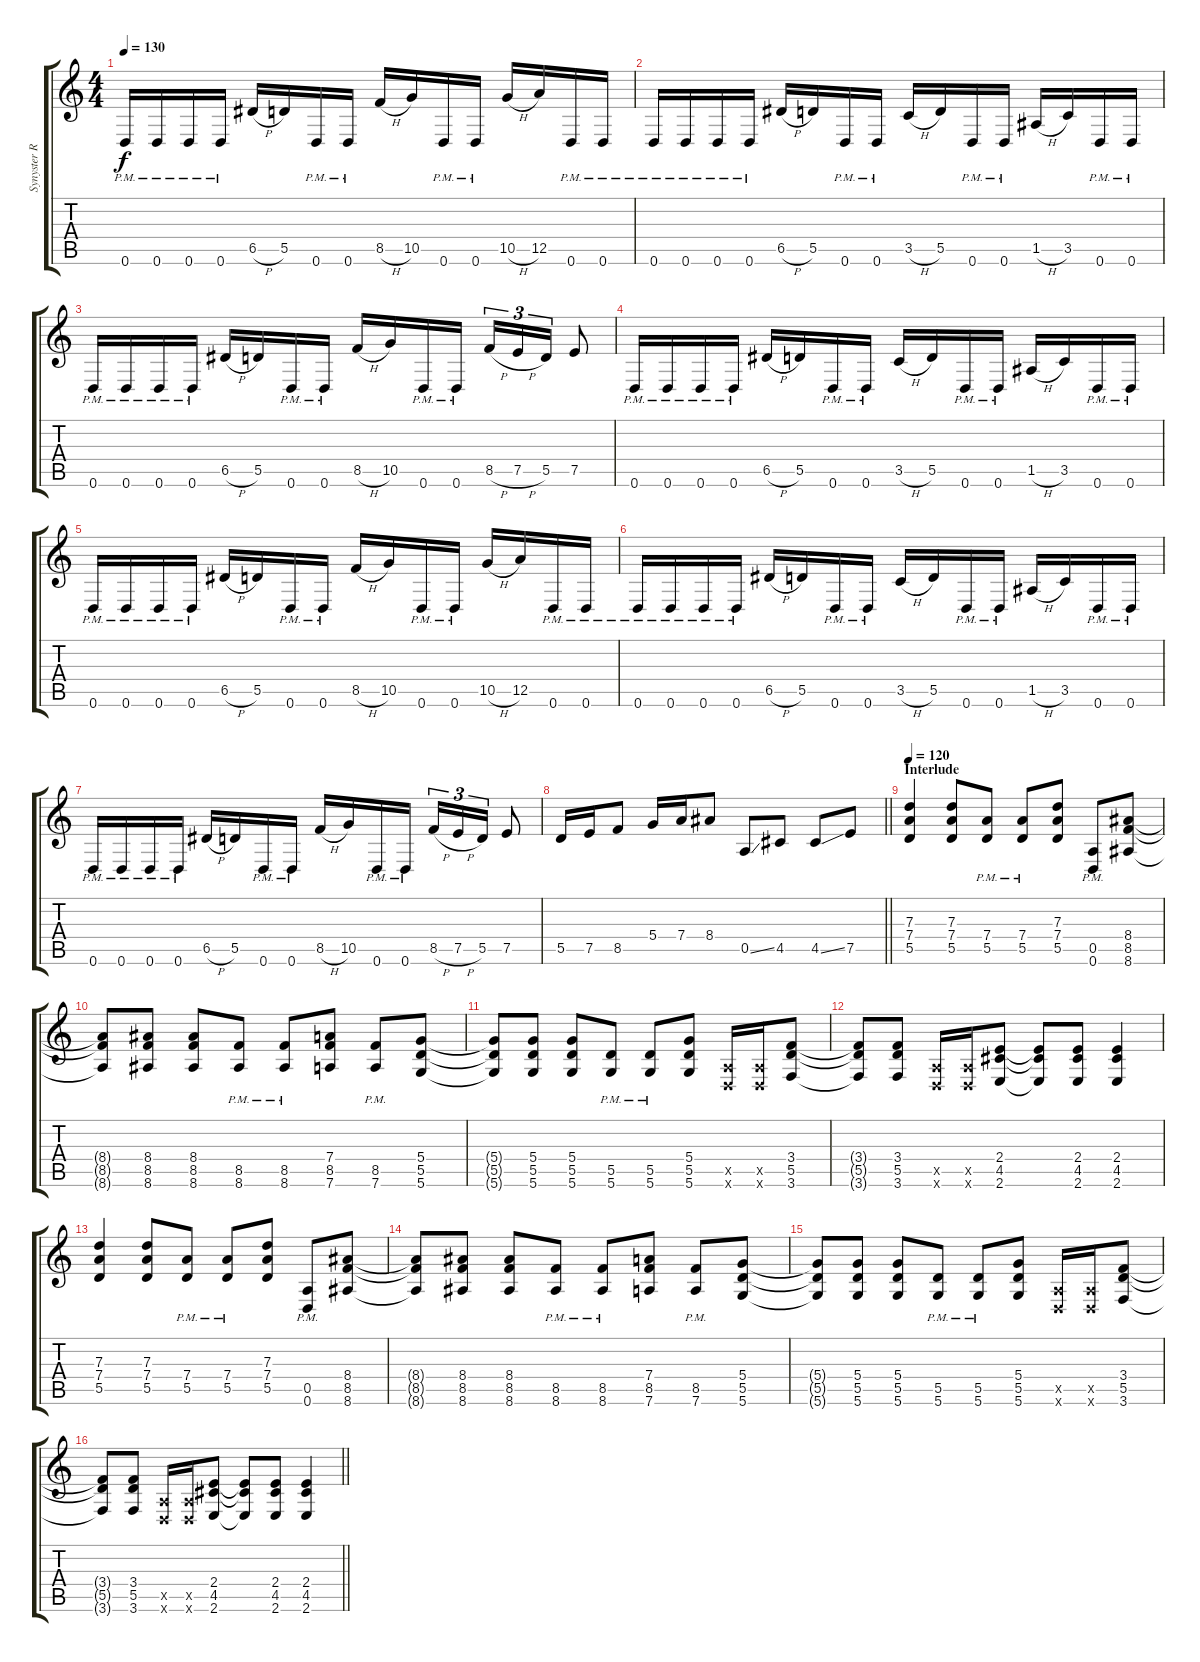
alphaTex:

\track ("Synyster Rythem" "Synyster R") {instrument distortionguitar}
\staff {score tabs}
\tuning (E4 B3 G3 D3 A2 D2) {hide}
\ts (4 4)
\tempo 130
\clef g2
\ks c
0.6{pm}.16{dy f} 0.6{pm}.16 0.6{pm}.16 0.6{pm}.16 6.5{h}.16 5.5.16 0.6{pm}.16 0.6{pm}.16 8.5{h}.16 10.5.16 0.6{pm}.16 0.6{pm}.16 10.5{h}.16 12.5.16 0.6{pm}.16 0.6{pm}.16 |
0.6{pm}.16 0.6{pm}.16 0.6{pm}.16 0.6{pm}.16 6.5{h}.16 5.5.16 0.6{pm}.16 0.6{pm}.16 3.5{h}.16 5.5.16 0.6{pm}.16 0.6{pm}.16 1.5{h}.16 3.5.16 0.6{pm}.16 0.6{pm}.16 |
0.6{pm}.16 0.6{pm}.16 0.6{pm}.16 0.6{pm}.16 6.5{h}.16 5.5.16 0.6{pm}.16 0.6{pm}.16 8.5{h}.16 10.5.16 0.6{pm}.16 0.6{pm}.16 8.5{h}.16{tu (3 2)} 7.5{h}.16{tu (3 2)} 5.5.16{tu (3 2)} 7.5.8 |
0.6{pm}.16 0.6{pm}.16 0.6{pm}.16 0.6{pm}.16 6.5{h}.16 5.5.16 0.6{pm}.16 0.6{pm}.16 3.5{h}.16 5.5.16 0.6{pm}.16 0.6{pm}.16 1.5{h}.16 3.5.16 0.6{pm}.16 0.6{pm}.16 |
0.6{pm}.16 0.6{pm}.16 0.6{pm}.16 0.6{pm}.16 6.5{h}.16 5.5.16 0.6{pm}.16 0.6{pm}.16 8.5{h}.16 10.5.16 0.6{pm}.16 0.6{pm}.16 10.5{h}.16 12.5.16 0.6{pm}.16 0.6{pm}.16 |
0.6{pm}.16 0.6{pm}.16 0.6{pm}.16 0.6{pm}.16 6.5{h}.16 5.5.16 0.6{pm}.16 0.6{pm}.16 3.5{h}.16 5.5.16 0.6{pm}.16 0.6{pm}.16 1.5{h}.16 3.5.16 0.6{pm}.16 0.6{pm}.16 |
0.6{pm}.16 0.6{pm}.16 0.6{pm}.16 0.6{pm}.16 6.5{h}.16 5.5.16 0.6{pm}.16 0.6{pm}.16 8.5{h}.16 10.5.16 0.6{pm}.16 0.6{pm}.16 8.5{h}.16{tu (3 2)} 7.5{h}.16{tu (3 2)} 5.5.16{tu (3 2)} 7.5.8 |
\barLineRight lightlight
5.5.16 7.5.16 8.5.8 5.4.16 7.4.16 8.4.8 0.5{ss}.8 4.5.8 4.5{ss}.8 7.5.8{volume 13 balance 12} |
\section ("" "Interlude")
\tempo 120
(7.3 7.4 5.5).4 (7.3 7.4 5.5).8 (7.4{pm} 5.5{pm}).8 (7.4{pm} 5.5{pm}).8 (7.3 7.4 5.5).8 (0.5{pm} 0.6).8 (8.4 8.5 8.6).8 |
(8.4{t} 8.5{t} 8.6{t}).8 (8.4 8.5 8.6).8 (8.4 8.5 8.6).8 (8.5{pm} 8.6{pm}).8 (8.5{pm} 8.6{pm}).8 (7.4 8.5 7.6).8 (8.5{pm} 7.6{pm}).8 (5.4 5.5 5.6).8 |
(5.4{t} 5.5{t} 5.6{t}).8 (5.4 5.5 5.6).8 (5.4 5.5 5.6).8 (5.5{pm} 5.6{pm}).8 (5.5{pm} 5.6{pm}).8 (5.4 5.5 5.6).8 (0.5{x} 0.6{x}).16 (0.5{x} 0.6{x}).16 (3.4 5.5 3.6).8 |
(3.4{t} 5.5{t} 3.6{t}).8 (3.4 5.5 3.6).8 (0.5{x} 0.6{x}).16 (0.5{x} 0.6{x}).16 (2.4 4.5 2.6).8 (2.4{t} 4.5{t} 2.6{t}).8 (2.4 4.5 2.6).8 (2.4 4.5 2.6).4 |
(7.3 7.4 5.5).4 (7.3 7.4 5.5).8 (7.4{pm} 5.5{pm}).8 (7.4{pm} 5.5{pm}).8 (7.3 7.4 5.5).8 (0.5{pm} 0.6).8 (8.4 8.5 8.6).8 |
(8.4{t} 8.5{t} 8.6{t}).8 (8.4 8.5 8.6).8 (8.4 8.5 8.6).8 (8.5{pm} 8.6{pm}).8 (8.5{pm} 8.6{pm}).8 (7.4 8.5 7.6).8 (8.5{pm} 7.6{pm}).8 (5.4 5.5 5.6).8 |
(5.4{t} 5.5{t} 5.6{t}).8 (5.4 5.5 5.6).8 (5.4 5.5 5.6).8 (5.5{pm} 5.6{pm}).8 (5.5{pm} 5.6{pm}).8 (5.4 5.5 5.6).8 (0.5{x} 0.6{x}).16 (0.5{x} 0.6{x}).16 (3.4 5.5 3.6).8 |
\barLineRight lightlight
(3.4{t} 5.5{t} 3.6{t}).8 (3.4 5.5 3.6).8 (0.5{x} 0.6{x}).16 (0.5{x} 0.6{x}).16 (2.4 4.5 2.6).8 (2.4{t} 4.5{t} 2.6{t}).8 (2.4 4.5 2.6).8 (2.4 4.5 2.6).4
